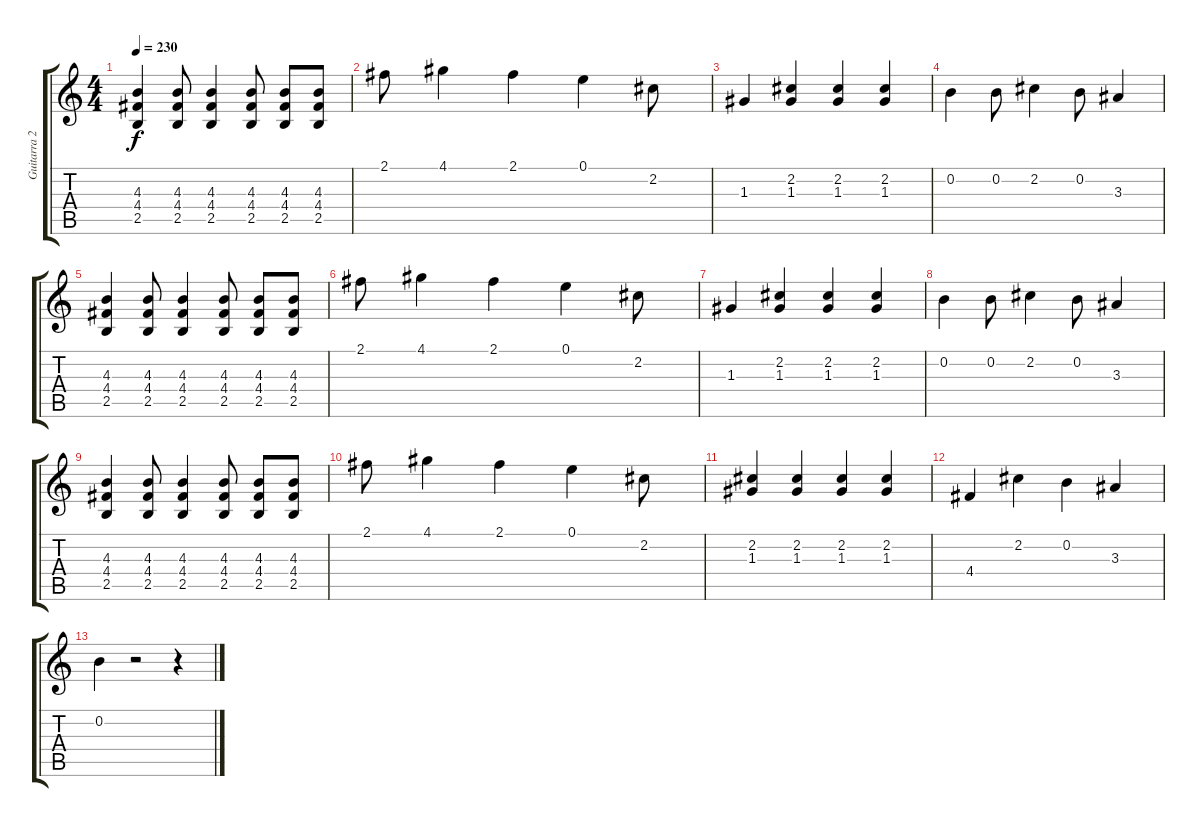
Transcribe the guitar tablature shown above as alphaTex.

\track ("Guitarra 2 - Erik" "Guitarra 2") {instrument distortionguitar}
\staff {score tabs}
\tuning (E4 B3 G3 D3 A2 E2) {hide}
\ts (4 4)
\tempo 230
\clef g2
\ks c
(4.3 4.4 2.5).4{dy f} (4.3 4.4 2.5).8 (4.3 4.4 2.5).4 (4.3 4.4 2.5).8 (4.3 4.4 2.5).8 (4.3 4.4 2.5).8 |
2.1.8 4.1.4 2.1.4 0.1.4 2.2.8 |
1.3.4 (2.2 1.3).4 (2.2 1.3).4 (2.2 1.3).4 |
0.2.4 0.2.8 2.2.4 0.2.8 3.3.4 |
(4.3 4.4 2.5).4 (4.3 4.4 2.5).8 (4.3 4.4 2.5).4 (4.3 4.4 2.5).8 (4.3 4.4 2.5).8 (4.3 4.4 2.5).8 |
2.1.8 4.1.4 2.1.4 0.1.4 2.2.8 |
1.3.4 (2.2 1.3).4 (2.2 1.3).4 (2.2 1.3).4 |
0.2.4 0.2.8 2.2.4 0.2.8 3.3.4 |
(4.3 4.4 2.5).4 (4.3 4.4 2.5).8 (4.3 4.4 2.5).4 (4.3 4.4 2.5).8 (4.3 4.4 2.5).8 (4.3 4.4 2.5).8 |
2.1.8 4.1.4 2.1.4 0.1.4 2.2.8 |
(2.2 1.3).4 (2.2 1.3).4 (2.2 1.3).4 (2.2 1.3).4 |
4.4.4 2.2.4 0.2.4 3.3.4 |
0.2.4 r.2 r.4
